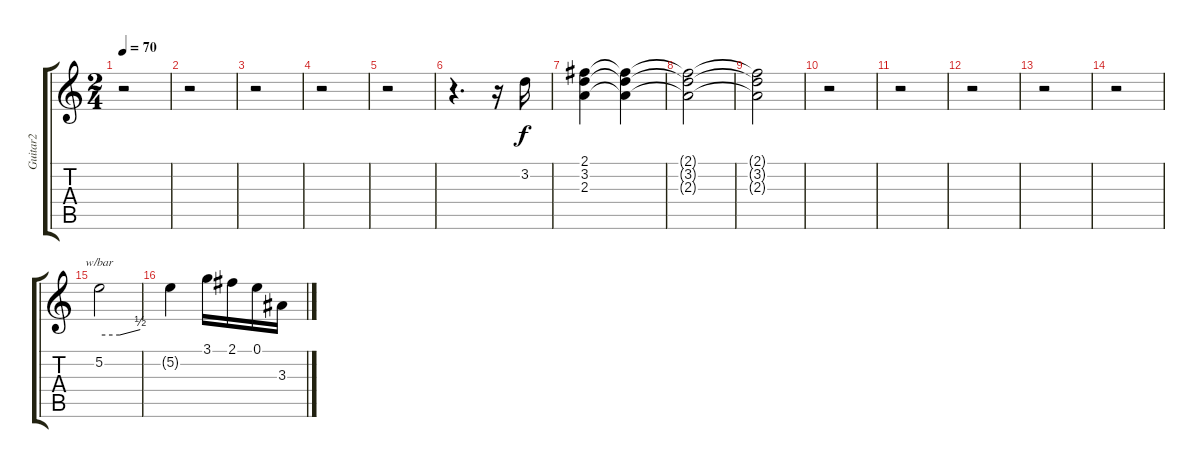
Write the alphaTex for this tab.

\track ("Guitar2" "Guitar2") {instrument distortionguitar}
\staff {score tabs}
\tuning (E4 B3 G3 D3 A2 E2) {hide}
\ts (2 4)
\tempo 70
\clef g2
\ks c
r.2{dy f} |
r.2 |
r.2 |
r.2 |
r.2 |
r.4{d volume 13} r.16 3.2.16 |
(2.1 3.2 2.3).4 (2.1{t} 3.2{t} 2.3{t}).4{volume 0} |
(2.1{t} 3.2{t} 2.3{t}).2 |
(2.1{t} 3.2{t} 2.3{t}).2 |
r.2 |
r.2 |
r.2 |
r.2 |
r.2 |
5.2.2{tbe (custom default 0 0 30 0 60 2) volume 16} |
5.2{t}.4 3.1.16 2.1.16 0.1.16 3.3.16
